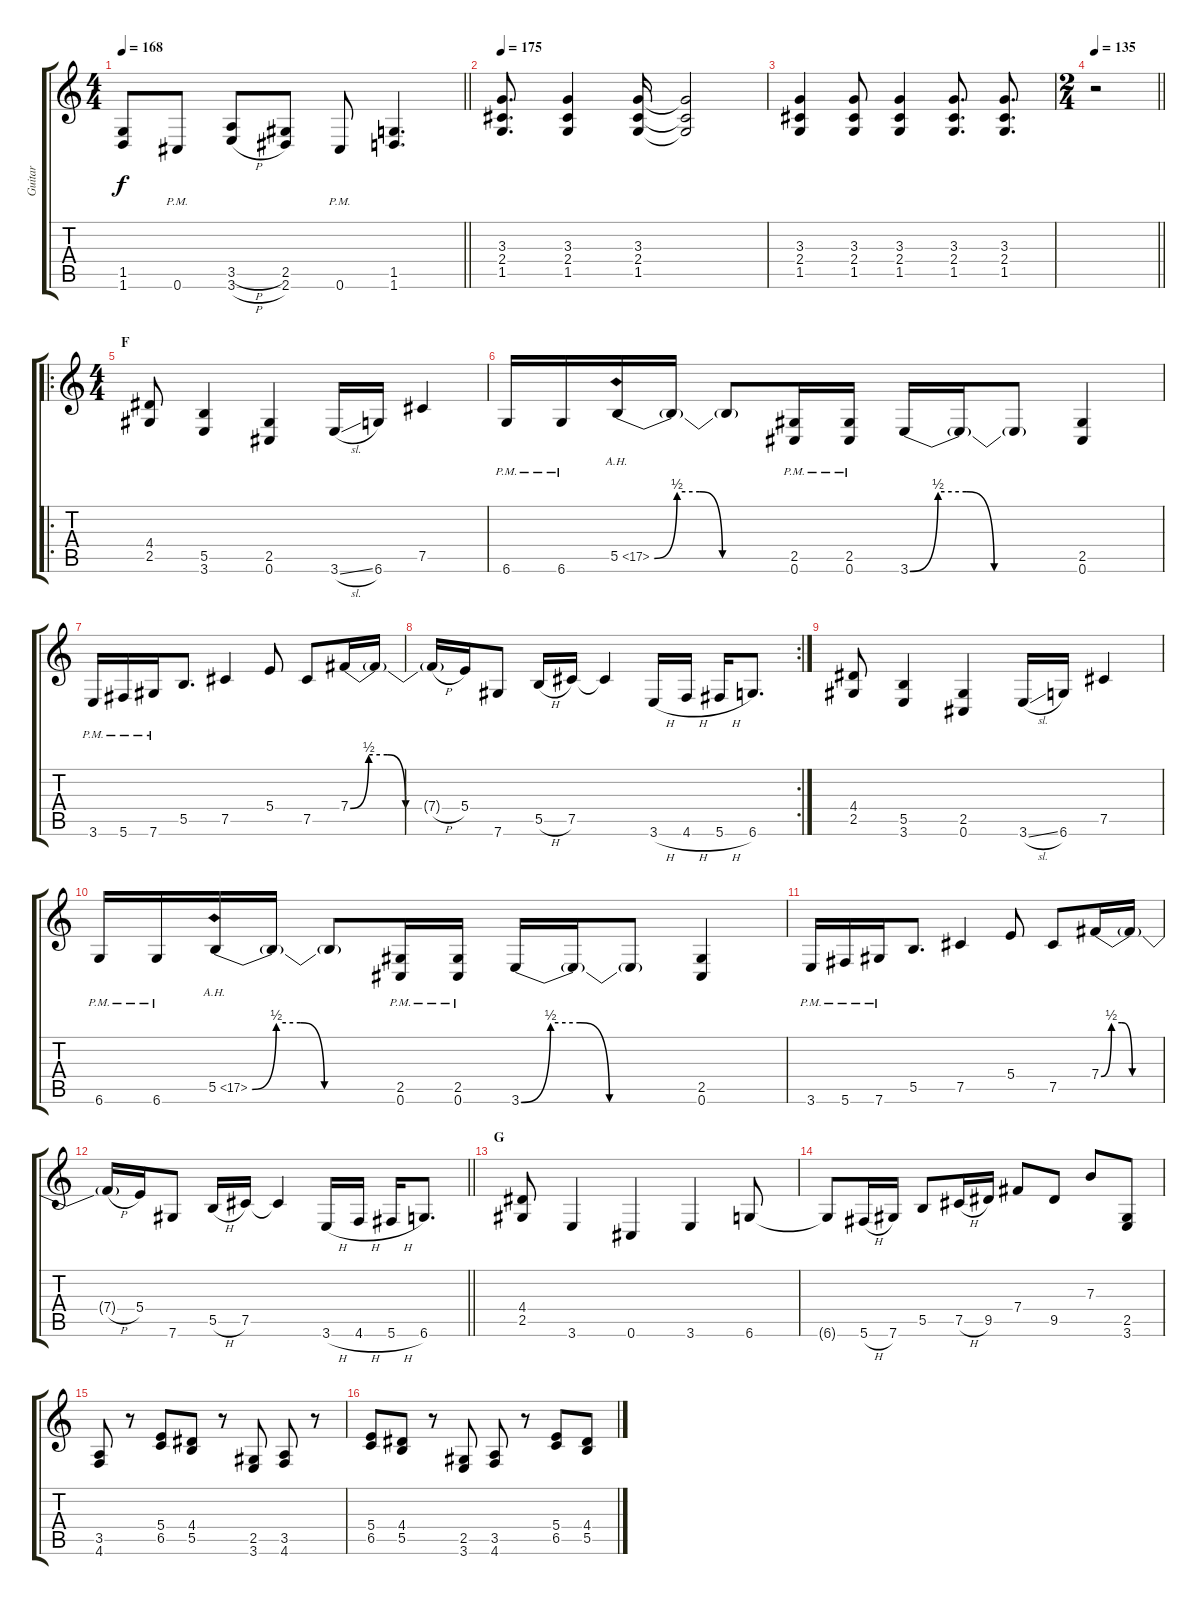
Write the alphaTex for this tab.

\track ("Guitar" "Guitar") {instrument distortionguitar}
\staff {score tabs}
\tuning (Db4 Ab3 E3 B2 Gb2 Db2) {hide}
\ts (4 4)
\tempo 168
\clef g2
\barLineRight lightlight
\ks c
(1.5 1.6).8{dy f} 0.6{pm}.8 (3.5{h} 3.6{h}).8 (2.5 2.6).8 0.6{pm}.8 (1.5 1.6).4{d} |
\section ("" "")
\tempo 175
(3.3 2.4 1.5).8{d} (3.3 2.4 1.5).4 (3.3 2.4 1.5).16 (3.3{t} 2.4{t} 1.5{t}).2 |
(3.3 2.4 1.5).4 (3.3 2.4 1.5).8 (3.3 2.4 1.5).4 (3.3 2.4 1.5).8{d} (3.3 2.4 1.5).8{d} |
\ts (2 4)
\tempo 135
\barLineRight lightlight
r.2 |
\ro
\ts (4 4)
\section ("" "F")
(4.4 2.5).8 (5.5 3.6).4 (2.5 0.6).4 3.6{sl}.16 6.6.16 7.5.4 |
6.6{pm}.16 6.6{pm}.16 5.5{be (custom 0 0 10 2 20 2 30 0 60 0) ah 12}.16 5.5{t}.16 5.5{t}.8 (2.5{pm} 0.6{pm}).16 (2.5{pm} 0.6{pm}).16 3.6{be (custom 0 0 10 2 20 2 30 0 60 0)}.16 3.6{t}.16 3.6{t}.8 (2.5 0.6).4 |
3.6{pm}.16 5.6{pm}.16 7.6{pm}.16 5.5.8{d} 7.5.4 5.4.8 7.5.8 7.4{be (custom 0 0 10 2 20 2 30 0 60 0)}.16 7.4{t}.16 |
\rc 2
7.4{h t}.16 5.4.16 7.6.8 5.5{h}.16 7.5.16 7.5{t}.4 3.6{h}.16 4.6{h}.16 5.6{h}.16 6.6.8{d} |
(4.4 2.5).8 (5.5 3.6).4 (2.5 0.6).4 3.6{sl}.16 6.6.16 7.5.4 |
6.6{pm}.16 6.6{pm}.16 5.5{be (custom 0 0 10 2 20 2 30 0 60 0) ah 12}.16 5.5{t}.16 5.5{t}.8 (2.5{pm} 0.6{pm}).16 (2.5{pm} 0.6{pm}).16 3.6{be (custom 0 0 10 2 20 2 30 0 60 0)}.16 3.6{t}.16 3.6{t}.8 (2.5 0.6).4 |
3.6{pm}.16 5.6{pm}.16 7.6{pm}.16 5.5.8{d} 7.5.4 5.4.8 7.5.8 7.4{be (custom 0 0 10 2 20 2 30 0 60 0)}.16 7.4{t}.16 |
\barLineRight lightlight
7.4{h t}.16 5.4.16 7.6.8 5.5{h}.16 7.5.16 7.5{t}.4 3.6{h}.16 4.6{h}.16 5.6{h}.16 6.6.8{d} |
\section ("" "G")
(4.4 2.5).8 3.6.4 0.6.4 3.6.4 6.6.8 |
6.6{t}.8 5.6{h}.16 7.6.16 5.5.8 7.5{h}.16 9.5.16 7.4.8 9.5.8 7.3.8 (2.5 3.6).8 |
(3.5 4.6).8 r.8 (5.4 6.5).8 (4.4 5.5).8 r.8 (2.5 3.6).8 (3.5 4.6).8 r.8 |
(5.4 6.5).8 (4.4 5.5).8 r.8 (2.5 3.6).8 (3.5 4.6).8 r.8 (5.4 6.5).8 (4.4 5.5).8
